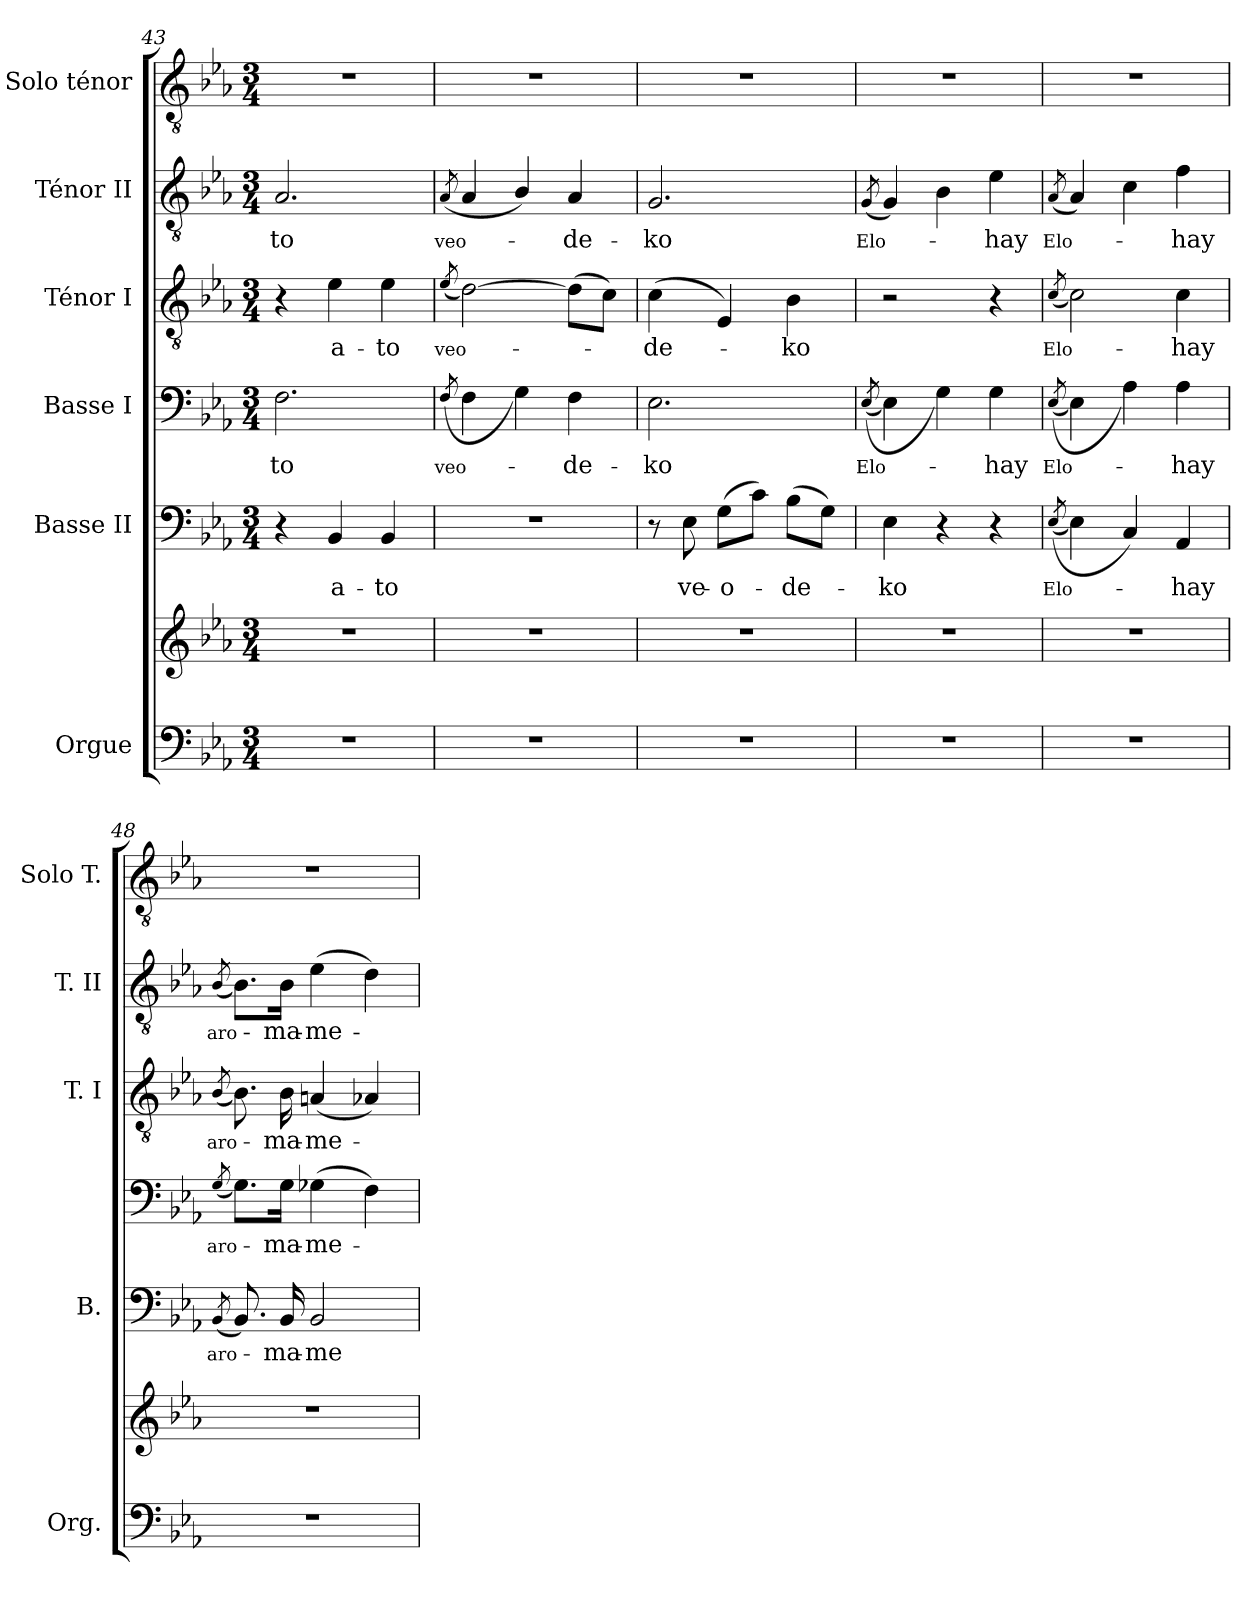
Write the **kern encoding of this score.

**kern	**kern	**kern	**text	**kern	**text	**kern	**text	**kern	**text	**kern
*part6	*part6	*part5	*part5	*part4	*part4	*part3	*part3	*part2	*part2	*part1
*staff7	*staff6	*staff5	*staff5	*staff4	*staff4	*staff3	*staff3	*staff2	*staff2	*staff1
*I"Orgue	*	*I"Basse II	*	*I"Basse I	*	*I"Ténor I	*	*I"Ténor II	*	*I"Solo ténor
*I'Org.	*	*I'B.	*	*	*	*I'T. I	*	*I'T. II	*	*I'Solo T.
*clefF4	*clefG2	*clefF4	*	*clefF4	*	*clefGv2	*	*clefGv2	*	*clefGv2
*	*	*	*	*	*	*ITrd7c12	*	*ITrd7c12	*	*ITrd7c12
*k[b-e-a-]	*k[b-e-a-]	*k[b-e-a-]	*	*k[b-e-a-]	*	*k[b-e-a-]	*	*k[b-e-a-]	*	*k[b-e-a-]
*E-:	*E-:	*E-:	*	*E-:	*	*E-:	*	*E-:	*	*E-:
*M3/4	*M3/4	*M3/4	*	*M3/4	*	*M3/4	*	*M3/4	*	*M3/4
=43	=43	=43	=43	=43	=43	=43	=43	=43	=43	=43
!LO:N:vis=1	!LO:N:vis=1	!	!	!	!	!	!	!	!	!
!	!	!	!	!	!LO:LY:b:color=#000000	!	!	!	!	!
!	!	!	!	!	!	!	!	!	!LO:LY:b:color=#000000	!LO:N:vis=1
2.r	2.r	4r	.	2.Fi\	-to	4r	.	2.AA-i/	-to	2.r
!	!	!	!LO:LY:b:color=#000000	!	!	!	!	!	!	!
!	!	!	!	!	!	!	!LO:LY:b:color=#000000	!	!	!
.	.	4BB-i/	a-	.	.	4E-i\	a-	.	.	.
!	!	!	!LO:LY:b:color=#000000	!	!	!	!	!	!	!
!	!	!	!	!	!	!	!LO:LY:b:color=#000000	!	!	!
.	.	4BB-i/	-to	.	.	4E-i\	-to	.	.	.
=44	=44	=44	=44	=44	=44	=44	=44	=44	=44	=44
!	!	!	!	!	!	!	!	!	!LO:LY:b:color=#000000	!
!	!	!	!	!	!	!	!LO:LY:b:color=#000000	!	!	!
!	!	!	!	!	!LO:LY:b:color=#000000	!	!	!	!	!
.	.	.	.	(8qFi/	veo-	(8qE-i/	veo-	(8qAA-i/	veo-	.
!LO:N:vis=1	!LO:N:vis=1	!LO:N:vis=1	!	!	!	!	!	!	!	!LO:N:vis=1
2.r	2.r	2.r	.	4Fi\	.	[>2Di\)	.	4AA-i/	.	2.r
.	.	.	.	4Gi\)	.	.	.	4BB-i/)	.	.
!	!	!	!	!	!LO:LY:b:color=#000000	!	!	!	!	!
!	!	!	!	!	!	!	!	!	!LO:LY:b:color=#000000	!
.	.	.	.	4Fi\	-de-	(8Di\L]	.	4AA-i/	-de-	.
.	.	.	.	.	.	8Ci\J)	.	.	.	.
!!LO:LB:g=z
=45	=45	=45	=45	=45	=45	=45	=45	=45	=45	=45
!LO:N:vis=1	!LO:N:vis=1	!	!	!	!	!	!	!	!	!
!	!	!	!	!	!LO:LY:b:color=#000000	!	!	!	!	!
!	!	!	!	!	!	!	!LO:LY:b:color=#000000	!	!	!
!	!	!	!	!	!	!	!	!	!LO:LY:b:color=#000000	!LO:N:vis=1
2.r	2.r	8r	.	2.E-i\	-ko	(4Ci\	-de-	2.GGi/	-ko	2.r
!	!	!	!LO:LY:b:color=#000000	!	!	!	!	!	!	!
.	.	8E-i\	ve-	.	.	.	.	.	.	.
!	!	!	!LO:LY:b:color=#000000	!	!	!	!	!	!	!
.	.	(8Gi\L	-o-	.	.	4EE-i/)	.	.	.	.
.	.	8ci\J)	.	.	.	.	.	.	.	.
!	!	!	!LO:LY:b:color=#000000	!	!	!	!	!	!	!
!	!	!	!	!	!	!	!LO:LY:b:color=#000000	!	!	!
.	.	(8B-i\L	-de-	.	.	4BB-i\	-ko	.	.	.
.	.	8Gi\J)	.	.	.	.	.	.	.	.
=46	=46	=46	=46	=46	=46	=46	=46	=46	=46	=46
!	!	!	!	!	!	!	!	!	!LO:LY:b:color=#000000	!
!	!	!	!	!	!LO:LY:b:color=#000000	!	!	!	!	!
.	.	.	.	((8qE-i/	Elo-	.	.	(8qGGi/	Elo-	.
!LO:N:vis=1	!LO:N:vis=1	!	!	!	!	!	!	!	!	!
!	!	!	!LO:LY:b:color=#000000	!	!	!	!	!	!	!LO:N:vis=1
2.r	2.r	4E-i\	-ko	4E-i\)	.	2r	.	4GGi/)	.	2.r
.	.	4r	.	4Gi\)	.	.	.	4BB-i\	.	.
!	!	!	!	!	!LO:LY:b:color=#000000	!	!	!	!	!
!	!	!	!	!	!	!	!	!	!LO:LY:b:color=#000000	!
.	.	4r	.	4Gi\	-hay	4r	.	4E-i\	-hay	.
=47	=47	=47	=47	=47	=47	=47	=47	=47	=47	=47
!	!	!	!	!	!	!	!	!	!LO:LY:b:color=#000000	!
!	!	!	!	!	!	!	!LO:LY:b:color=#000000	!	!	!
!	!	!	!	!	!LO:LY:b:color=#000000	!	!	!	!	!
!	!	!	!LO:LY:b:color=#000000	!	!	!	!	!	!	!
.	.	((8qE-i/	Elo-	((8qE-i/	Elo-	(8qCi/	Elo-	(8qAA-i/	Elo-	.
!LO:N:vis=1	!LO:N:vis=1	!	!	!	!	!	!	!	!	!LO:N:vis=1
2.r	2.r	4E-i\)	.	4E-i\)	.	2Ci\)	.	4AA-i/)	.	2.r
.	.	4Ci/)	.	4A-i\)	.	.	.	4Ci\	.	.
!	!	!	!LO:LY:b:color=#000000	!	!	!	!	!	!	!
!	!	!	!	!	!LO:LY:b:color=#000000	!	!	!	!	!
!	!	!	!	!	!	!	!LO:LY:b:color=#000000	!	!	!
!	!	!	!	!	!	!	!	!	!LO:LY:b:color=#000000	!
.	.	4AA-i/	-hay	4A-i\	-hay	4Ci\	-hay	4Fi\	-hay	.
=48	=48	=48	=48	=48	=48	=48	=48	=48	=48	=48
!	!	!	!	!	!	!	!	!	!LO:LY:b:color=#000000	!
!	!	!	!	!	!	!	!LO:LY:b:color=#000000	!	!	!
!	!	!	!	!	!LO:LY:b:color=#000000	!	!	!	!	!
!	!	!	!LO:LY:b:color=#000000	!	!	!	!	!	!	!
.	.	(8qBB-i/	aro-	(8qGi/	aro-	(8qBB-i/	aro-	(8qBB-i/	aro-	.
!LO:N:vis=1	!LO:N:vis=1	!	!	!	!	!	!	!	!	!LO:N:vis=1
2.r	2.r	8.BB-i/)	.	8.Gi\L)	.	8.BB-i\)	.	8.BB-i\L)	.	2.r
!	!	!	!LO:LY:b:color=#000000	!	!	!	!	!	!	!
!	!	!	!	!	!LO:LY:b:color=#000000	!	!	!	!	!
!	!	!	!	!	!	!	!LO:LY:b:color=#000000	!	!	!
!	!	!	!	!	!	!	!	!	!LO:LY:b:color=#000000	!
.	.	16BB-i/	-ma-	16Gi\Jk	-ma-	16BB-i\	-ma-	16BB-i\Jk	-ma-	.
!	!	!	!LO:LY:b:color=#000000	!	!	!	!	!	!	!
!	!	!	!	!	!LO:LY:b:color=#000000	!	!	!	!	!
!	!	!	!	!	!	!	!LO:LY:b:color=#000000	!	!	!
!	!	!	!	!	!	!	!	!	!LO:LY:b:color=#000000	!
.	.	2BB-i/	-me-	(4G-Xi\	-me-	(4AAni/	-me-	(4E-i\	-me-	.
.	.	.	.	4Fi\)	.	4AA-Xi/)	.	4Di\)	.	.
=	=	=	=	=	=	=	=	=	=	=
*-	*-	*-	*-	*-	*-	*-	*-	*-	*-	*-
